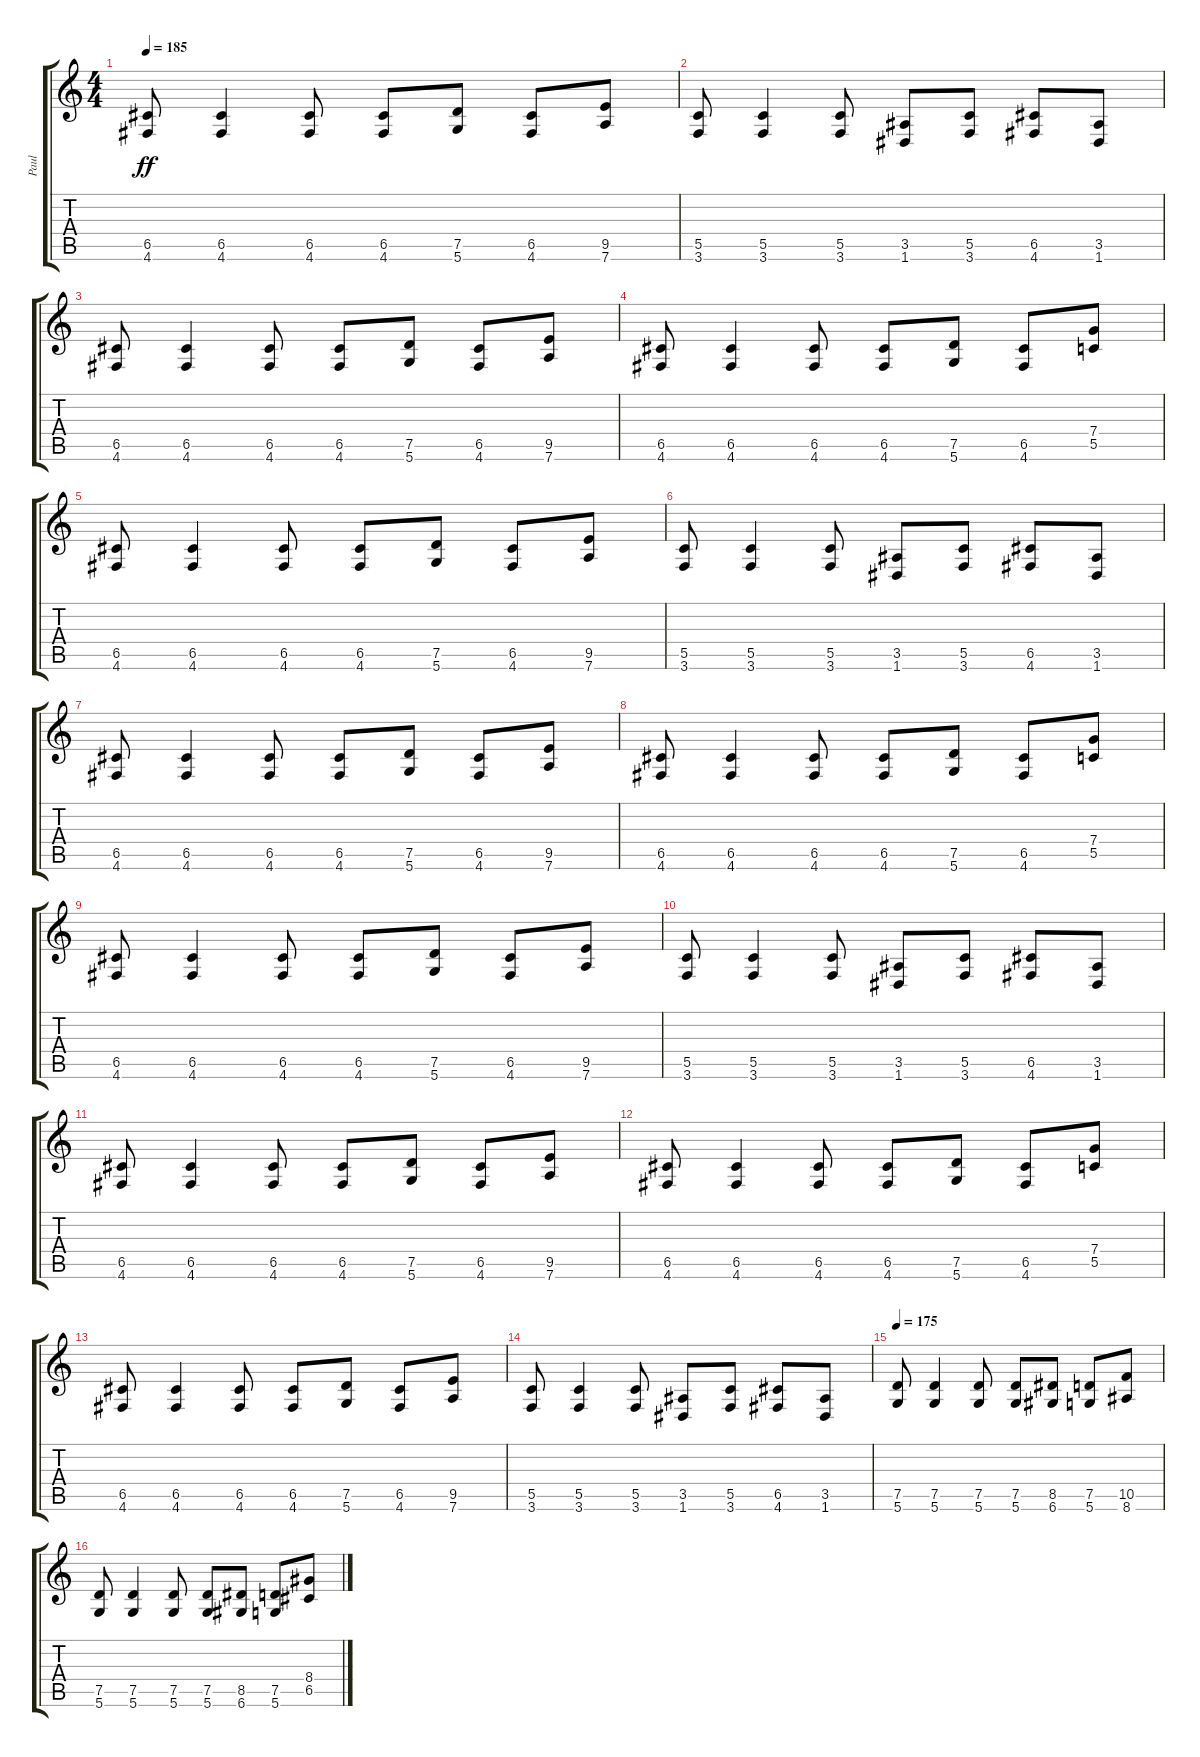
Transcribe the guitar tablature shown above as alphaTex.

\track ("Paul" "Paul") {instrument distortionguitar}
\staff {score tabs}
\tuning (D4 A3 F3 C3 G2 D2) {hide}
\ts (4 4)
\tempo 185
\clef g2
\ks c
(6.5 4.6).8{dy ff} (6.5 4.6).4 (6.5 4.6).8 (6.5 4.6).8 (7.5 5.6).8 (6.5 4.6).8 (9.5 7.6).8 |
(5.5 3.6).8 (5.5 3.6).4 (5.5 3.6).8 (3.5 1.6).8 (5.5 3.6).8 (6.5 4.6).8 (3.5 1.6).8 |
(6.5 4.6).8 (6.5 4.6).4 (6.5 4.6).8 (6.5 4.6).8 (7.5 5.6).8 (6.5 4.6).8 (9.5 7.6).8 |
(6.5 4.6).8 (6.5 4.6).4 (6.5 4.6).8 (6.5 4.6).8 (7.5 5.6).8 (6.5 4.6).8 (7.4 5.5).8 |
(6.5 4.6).8 (6.5 4.6).4 (6.5 4.6).8 (6.5 4.6).8 (7.5 5.6).8 (6.5 4.6).8 (9.5 7.6).8 |
(5.5 3.6).8 (5.5 3.6).4 (5.5 3.6).8 (3.5 1.6).8 (5.5 3.6).8 (6.5 4.6).8 (3.5 1.6).8 |
(6.5 4.6).8 (6.5 4.6).4 (6.5 4.6).8 (6.5 4.6).8 (7.5 5.6).8 (6.5 4.6).8 (9.5 7.6).8 |
(6.5 4.6).8 (6.5 4.6).4 (6.5 4.6).8 (6.5 4.6).8 (7.5 5.6).8 (6.5 4.6).8 (7.4 5.5).8 |
(6.5 4.6).8 (6.5 4.6).4 (6.5 4.6).8 (6.5 4.6).8 (7.5 5.6).8 (6.5 4.6).8 (9.5 7.6).8 |
(5.5 3.6).8 (5.5 3.6).4 (5.5 3.6).8 (3.5 1.6).8 (5.5 3.6).8 (6.5 4.6).8 (3.5 1.6).8 |
(6.5 4.6).8 (6.5 4.6).4 (6.5 4.6).8 (6.5 4.6).8 (7.5 5.6).8 (6.5 4.6).8 (9.5 7.6).8 |
(6.5 4.6).8 (6.5 4.6).4 (6.5 4.6).8 (6.5 4.6).8 (7.5 5.6).8 (6.5 4.6).8 (7.4 5.5).8 |
(6.5 4.6).8 (6.5 4.6).4 (6.5 4.6).8 (6.5 4.6).8 (7.5 5.6).8 (6.5 4.6).8 (9.5 7.6).8 |
(5.5 3.6).8 (5.5 3.6).4 (5.5 3.6).8 (3.5 1.6).8 (5.5 3.6).8 (6.5 4.6).8 (3.5 1.6).8 |
\tempo 175
(7.5 5.6).8 (7.5 5.6).4 (7.5 5.6).8 (7.5 5.6).8 (8.5 6.6).8 (7.5 5.6).8 (10.5 8.6).8 |
(7.5 5.6).8 (7.5 5.6).4 (7.5 5.6).8 (7.5 5.6).8 (8.5 6.6).8 (7.5 5.6).8 (8.4 6.5).8
